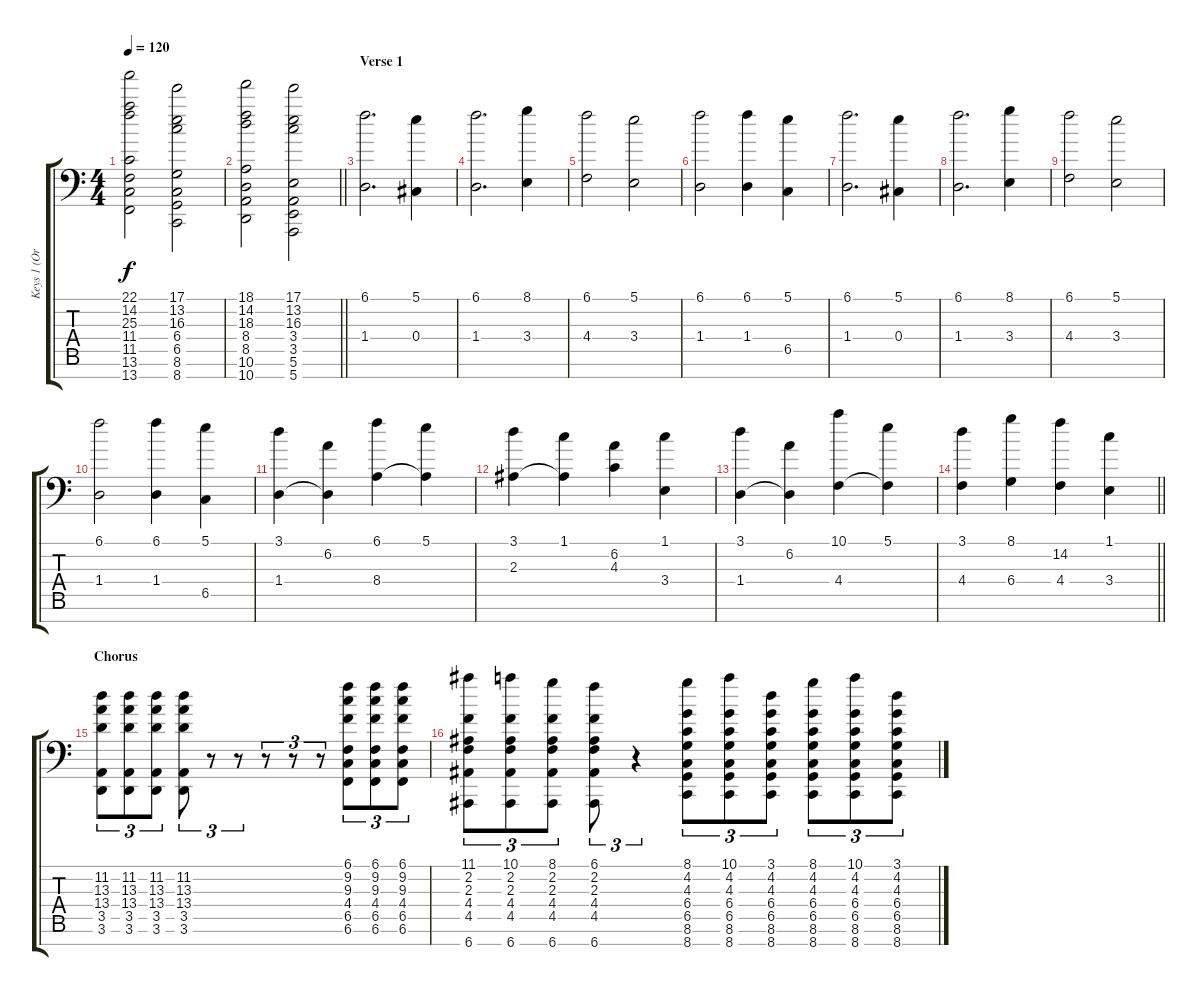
\track ("Keys 1 (Orchestra)" "Keys 1 (Or") {instrument stringensemble1}
\staff {score tabs}
\tuning (B4 Eb4 Ab3 Db3 Gb2 B1 E1) {hide}
\ts (4 4)
\tempo 120
\clef f4
\ks c
(22.1 14.2 25.3 11.4 11.5 13.6 13.7).2{dy f} (17.1 13.2 16.3 6.4 6.5 8.6 8.7).2 |
\barLineRight lightlight
(18.1 14.2 18.3 8.4 8.5 10.6 10.7).2 (17.1 13.2 16.3 3.4 3.5 5.6 5.7).2 |
\section ("" "Verse 1")
(6.1 1.4).2{d} (5.1 0.4).4 |
(6.1 1.4).2{d} (8.1 3.4).4 |
(6.1 4.4).2 (5.1 3.4).2 |
(6.1 1.4).2 (6.1 1.4).4 (5.1 6.5).4 |
(6.1 1.4).2{d} (5.1 0.4).4 |
(6.1 1.4).2{d} (8.1 3.4).4 |
(6.1 4.4).2 (5.1 3.4).2 |
(6.1 1.4).2 (6.1 1.4).4 (5.1 6.5).4 |
(3.1 1.4).4 (6.2 1.4{t}).4 (6.1 8.4).4 (5.1 8.4{t}).4 |
(3.1 2.3).4 (1.1 2.3{t}).4 (6.2 4.3).4 (1.1 3.4).4 |
(3.1 1.4).4 (6.2 1.4{t}).4 (10.1 4.4).4 (5.1 4.4{t}).4 |
\barLineRight lightlight
(3.1 4.4).4 (8.1 6.4).4 (14.2 4.4).4 (1.1 3.4).4 |
\section ("" "Chorus")
(11.2 13.3 13.4 3.5 3.6).8{tu (3 2)} (11.2 13.3 13.4 3.5 3.6).8{tu (3 2)} (11.2 13.3 13.4 3.5 3.6).8{tu (3 2)} (11.2 13.3 13.4 3.5 3.6).8{tu (3 2)} r.8{tu (3 2)} r.8{tu (3 2)} r.8{tu (3 2)} r.8{tu (3 2)} r.8{tu (3 2)} (6.1 9.2 9.3 4.4 6.5 6.6).8{tu (3 2)} (6.1 9.2 9.3 4.4 6.5 6.6).8{tu (3 2)} (6.1 9.2 9.3 4.4 6.5 6.6).8{tu (3 2)} |
(11.1 2.2 2.3 4.4 4.5 6.7).8{tu (3 2)} (10.1 2.2 2.3 4.4 4.5 6.7).8{tu (3 2)} (8.1 2.2 2.3 4.4 4.5 6.7).8{tu (3 2)} (6.1 2.2 2.3 4.4 4.5 6.7).8{tu (3 2)} r.4{tu (3 2)} (8.1 4.2 4.3 6.4 6.5 8.6 8.7).8{tu (3 2)} (10.1 4.2 4.3 6.4 6.5 8.6 8.7).8{tu (3 2)} (3.1 4.2 4.3 6.4 6.5 8.6 8.7).8{tu (3 2)} (8.1 4.2 4.3 6.4 6.5 8.6 8.7).8{tu (3 2)} (10.1 4.2 4.3 6.4 6.5 8.6 8.7).8{tu (3 2)} (3.1 4.2 4.3 6.4 6.5 8.6 8.7).8{tu (3 2)}
